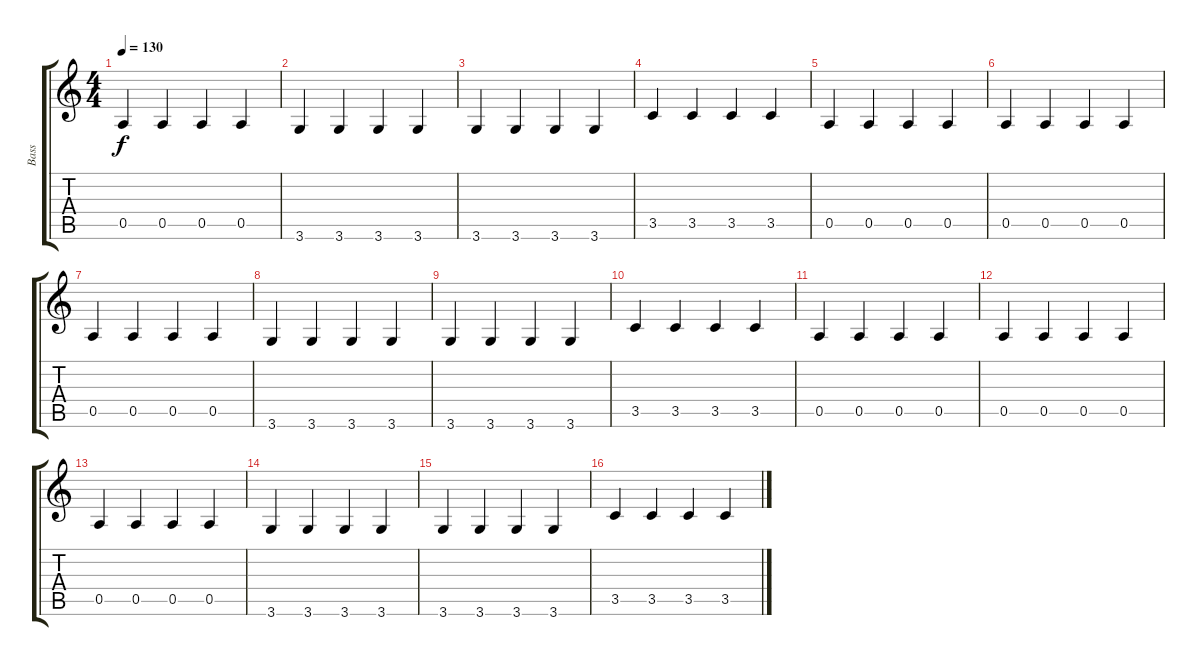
\track ("Bass" "Bass") {instrument fretlessbass}
\staff {score tabs}
\tuning (E4 B3 G3 D3 A2 E2) {hide}
\ts (4 4)
\tempo 130
\clef g2
\ks c
0.5.4{dy f} 0.5.4 0.5.4 0.5.4 |
3.6.4 3.6.4 3.6.4 3.6.4 |
3.6.4 3.6.4 3.6.4 3.6.4 |
3.5.4 3.5.4 3.5.4 3.5.4 |
0.5.4 0.5.4 0.5.4 0.5.4 |
0.5.4 0.5.4 0.5.4 0.5.4 |
0.5.4 0.5.4 0.5.4 0.5.4 |
3.6.4 3.6.4 3.6.4 3.6.4 |
3.6.4 3.6.4 3.6.4 3.6.4 |
3.5.4 3.5.4 3.5.4 3.5.4 |
0.5.4 0.5.4 0.5.4 0.5.4 |
0.5.4 0.5.4 0.5.4 0.5.4 |
0.5.4 0.5.4 0.5.4 0.5.4 |
3.6.4 3.6.4 3.6.4 3.6.4 |
3.6.4 3.6.4 3.6.4 3.6.4 |
3.5.4 3.5.4 3.5.4 3.5.4
